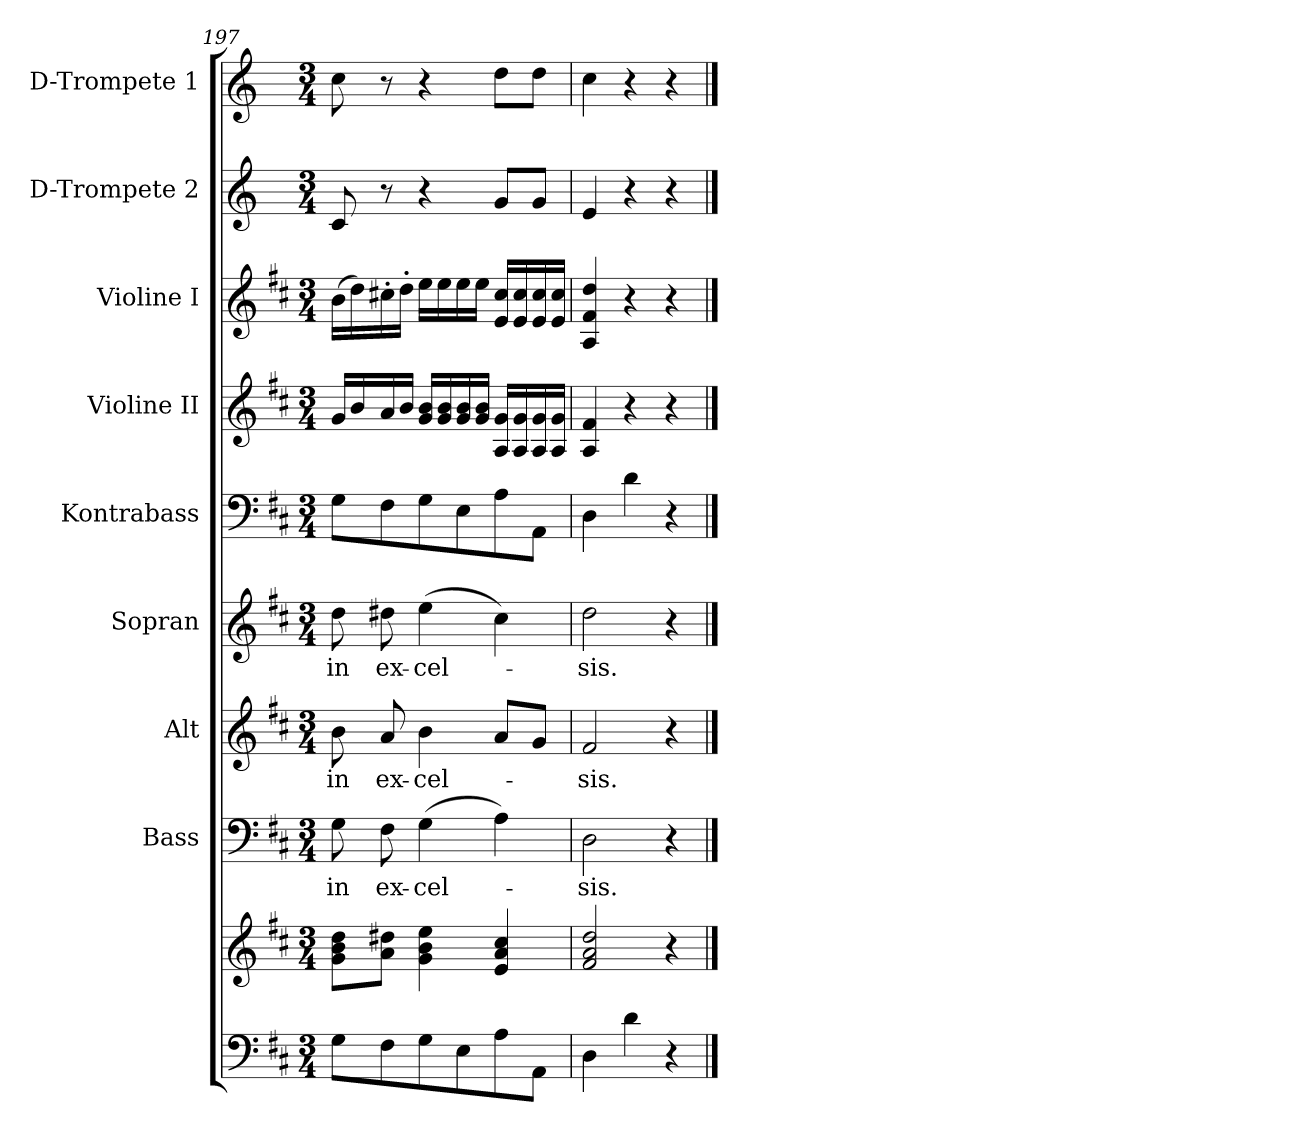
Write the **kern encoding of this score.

**kern	**kern	**kern	**text	**kern	**text	**kern	**text	**kern	**kern	**kern	**kern	**kern
*part9	*part9	*part8	*part8	*part7	*part7	*part6	*part6	*part5	*part4	*part3	*part2	*part1
*staff10	*staff9	*staff8	*staff8	*staff7	*staff7	*staff6	*staff6	*staff5	*staff4	*staff3	*staff2	*staff1
*	*	*I"Bass	*	*I"Alt	*	*I"Sopran	*	*I"Kontrabass	*I"Violine II	*I"Violine I	*I"D-Trompete 2	*I"D-Trompete 1
*	*	*I'B.	*	*I'A.	*	*I'S.	*	*I'Kb.	*I'Vl. II	*I'Vl. I	*I'D Trp. 2	*I'D Trp. 1
*clefF4	*clefG2	*clefF4	*	*clefG2	*	*clefG2	*	*clefF4	*clefG2	*clefG2	*clefG2	*clefG2
*	*	*	*	*	*	*	*	*ITrd7c12	*	*	*ITrd-1c-2	*ITrd-1c-2
*k[f#c#]	*k[f#c#]	*k[f#c#]	*	*k[f#c#]	*	*k[f#c#]	*	*k[f#c#]	*k[f#c#]	*k[f#c#]	*k[f#c#]	*k[f#c#]
*D:	*D:	*D:	*	*D:	*	*D:	*	*D:	*D:	*D:	*D:	*D:
*M3/4	*M3/4	*M3/4	*	*M3/4	*	*M3/4	*	*M3/4	*M3/4	*M3/4	*M3/4	*M3/4
=197	=197	=197	=197	=197	=197	=197	=197	=197	=197	=197	=197	=197
!	!	!	!LO:LY:b	!	!LO:LY:b	!	!LO:LY:b	!	!	!	!	!
8G\L	8g\ 8b\ 8dd\L	8G\	in	8b\	in	8dd\	in	8GG\L	16g/LL	(>16b\LL	8d/	8dd\
.	.	.	.	.	.	.	.	.	16b/	16dd\)	.	.
!	!	!	!LO:LY:b	!	!LO:LY:b	!	!LO:LY:b	!	!	!	!	!
8F#\	8a\ 8dd#X\J	8F#\	ex-	8a/	ex-	8dd#X\	ex-	8FF#\	16a/	16cc#X'>\	8r	8r
.	.	.	.	.	.	.	.	.	16b/JJ	16dd'>\JJ	.	.
!	!	!	!LO:LY:b	!	!LO:LY:b	!	!LO:LY:b	!	!	!	!	!
8G\	4g\ 4b\ 4ee\	(>4G\	-cel-	4b\	-cel-	(>4ee\	-cel-	8GG\	16g/ 16b/LL	16ee\LL	4r	4r
.	.	.	.	.	.	.	.	.	16g/ 16b/	16ee\	.	.
8E\	.	.	.	.	.	.	.	8EE\	16g/ 16b/	16ee\	.	.
.	.	.	.	.	.	.	.	.	16g/ 16b/JJ	16ee\JJ	.	.
8A\	4e/ 4a/ 4cc#/	4A\)	.	8a/L	.	4cc#\)	.	8AA\	16A/ 16g/LL	16e/ 16cc#/LL	8a/L	8ee\L
.	.	.	.	.	.	.	.	.	16A/ 16g/	16e/ 16cc#/	.	.
8AA\J	.	.	.	8g/J	.	.	.	8AAA\J	16A/ 16g/	16e/ 16cc#/	8a/J	8ee\J
.	.	.	.	.	.	.	.	.	16A/ 16g/JJ	16e/ 16cc#/JJ	.	.
=198	=198	=198	=198	=198	=198	=198	=198	=198	=198	=198	=198	=198
!	!	!	!LO:LY:b	!	!LO:LY:b	!	!LO:LY:b	!	!	!	!	!
4D\	2f#/ 2a/ 2dd/	2D\	-sis.	2f#/	-sis.	2dd\	-sis.	4DD\	4A/ 4f#/	4A/ 4f#/ 4dd/	4f#/	4dd\
4d\	.	.	.	.	.	.	.	4D\	4r	4r	4r	4r
4r	4r	4r	.	4r	.	4r	.	4r	4r	4r	4r	4r
==	==	==	==	==	==	==	==	==	==	==	==	==
*-	*-	*-	*-	*-	*-	*-	*-	*-	*-	*-	*-	*-
